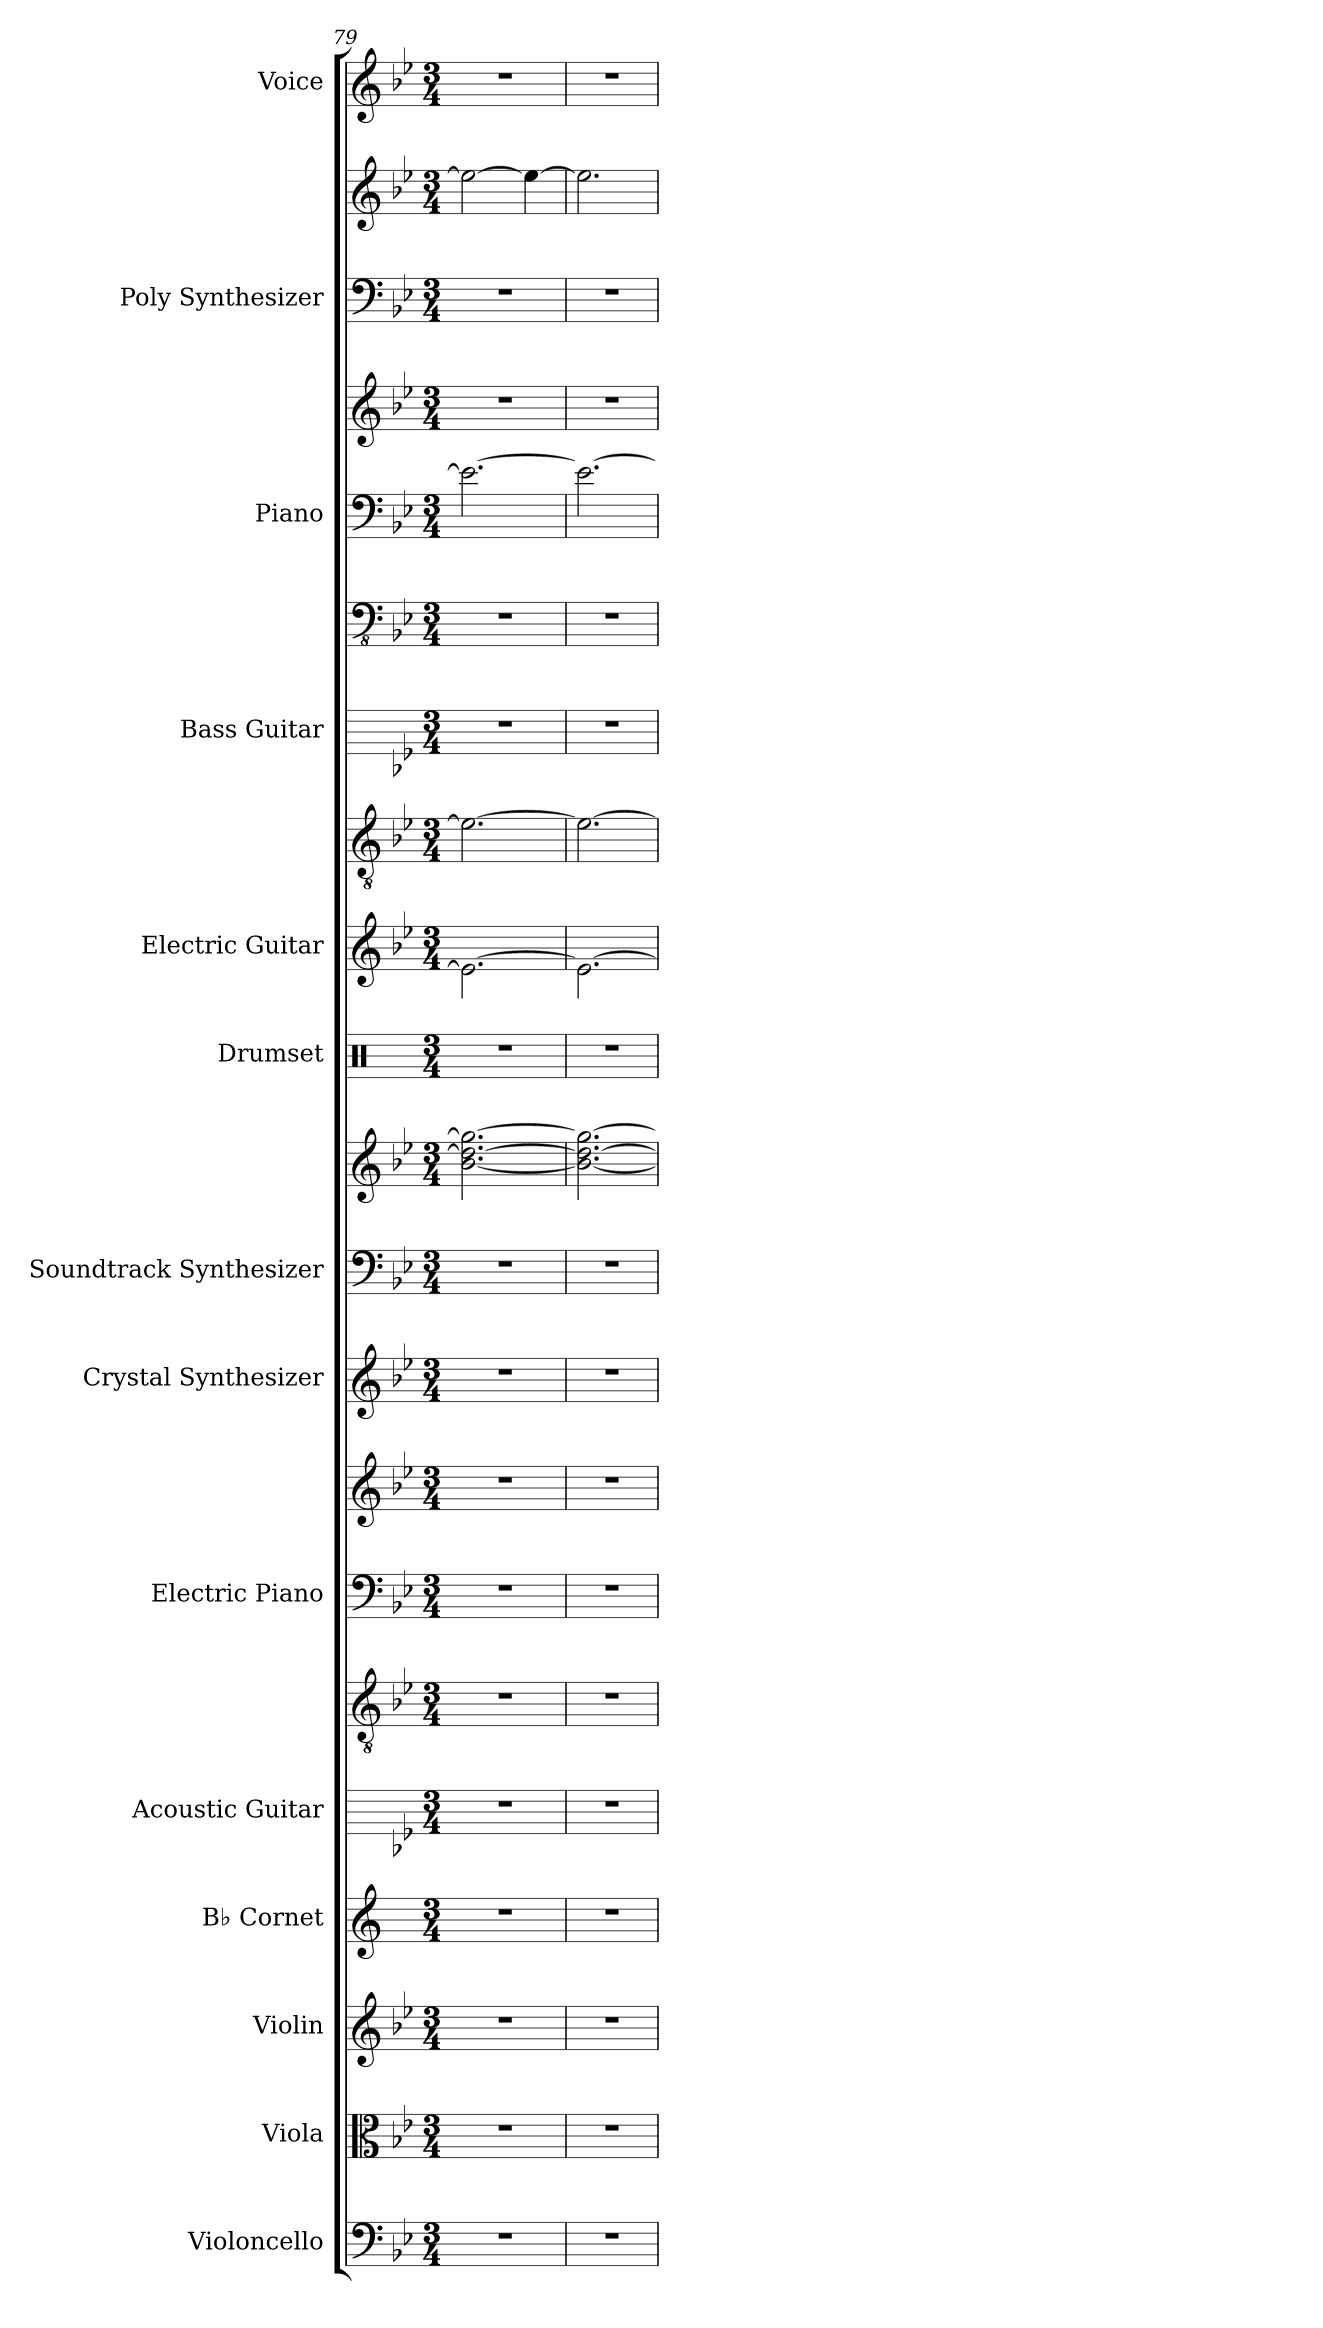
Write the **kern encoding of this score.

**kern	**kern	**kern	**kern	**kern	**kern	**kern	**kern	**kern	**kern	**kern	**kern	**kern	**kern	**kern	**kern	**kern	**kern	**kern	**kern	**kern
*part14	*part13	*part12	*part11	*part10	*part10	*part9	*part9	*part8	*part7	*part7	*part6	*part5	*part5	*part4	*part4	*part3	*part3	*part2	*part2	*part1
*staff21	*staff20	*staff19	*staff18	*staff17	*staff16	*staff15	*staff14	*staff13	*staff12	*staff11	*staff10	*staff9	*staff8	*staff7	*staff6	*staff5	*staff4	*staff3	*staff2	*staff1
*I"Violoncello	*I"Viola	*I"Violin	*I"B♭ Cornet	*I"Acoustic Guitar	*	*I"Electric Piano	*	*I"Crystal Synthesizer	*I"Soundtrack Synthesizer	*	*I"Drumset	*I"Electric Guitar	*	*I"Bass Guitar	*	*I"Piano	*	*I"Poly Synthesizer	*	*I"Voice
*I'Vc.	*I'Vla.	*I'Vln.	*I'B♭ Cnt.	*I'Guit.	*	*I'El. Pno.	*	*I'Synth.	*I'Synth.	*	*I'Drs.	*I'El. Guit.	*	*I'B. Guit.	*	*I'Pno.	*	*I'Synth.	*	*I'Vo.
*clefF4	*clefC3	*clefG2	*clefG2	*	*clefGv2	*clefF4	*clefG2	*clefG2	*clefF4	*clefG2	*clefX	*	*clefGv2	*	*clefFv4	*clefF4	*clefG2	*clefF4	*clefG2	*clefG2
*	*	*	*ITrd1c2	*	*	*	*	*	*	*	*	*	*	*	*	*	*	*	*	*
*k[b-e-]	*k[b-e-]	*k[b-e-]	*k[b-e-]	*k[b-e-]	*k[b-e-]	*k[b-e-]	*k[b-e-]	*k[b-e-]	*k[b-e-]	*k[b-e-]	*k[]	*k[b-e-]	*k[b-e-]	*k[b-e-]	*k[b-e-]	*k[b-e-]	*k[b-e-]	*k[b-e-]	*k[b-e-]	*k[b-e-]
*M3/4	*M3/4	*M3/4	*M3/4	*M3/4	*M3/4	*M3/4	*M3/4	*M3/4	*M3/4	*M3/4	*M3/4	*M3/4	*M3/4	*M3/4	*M3/4	*M3/4	*M3/4	*M3/4	*M3/4	*M3/4
=79	=79	=79	=79	=79	=79	=79	=79	=79	=79	=79	=79	=79	=79	=79	=79	=79	=79	=79	=79	=79
2.r	2.r	2.r	2.r	2.r	2.r	2.r	2.r	2.r	2.r	[2.b-\ 2.dd\_ 2.gg\_	2.r	2.e\_	2.e\_	2.r	2.r	2.e\_	2.r	2.r	2ee\_	2.r
.	.	.	.	.	.	.	.	.	.	.	.	.	.	.	.	.	.	.	4ee\_	.
=80	=80	=80	=80	=80	=80	=80	=80	=80	=80	=80	=80	=80	=80	=80	=80	=80	=80	=80	=80	=80
2.r	2.r	2.r	2.r	2.r	2.r	2.r	2.r	2.r	2.r	2.b-\_ 2.dd\_ 2.gg\_	2.r	2.e\_	2.e\_	2.r	2.r	2.e\_	2.r	2.r	2.ee\]	2.r
=	=	=	=	=	=	=	=	=	=	=	=	=	=	=	=	=	=	=	=	=
*-	*-	*-	*-	*-	*-	*-	*-	*-	*-	*-	*-	*-	*-	*-	*-	*-	*-	*-	*-	*-
